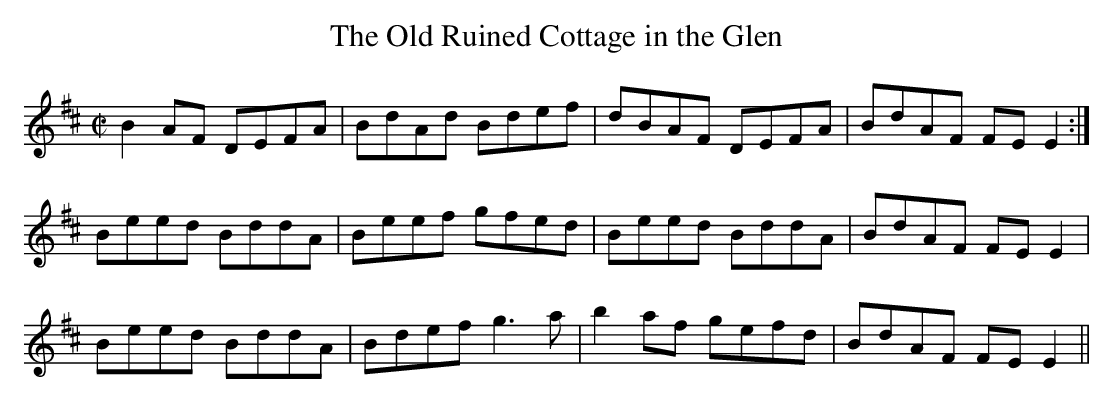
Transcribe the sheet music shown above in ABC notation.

X:1
T:Old Ruined Cottage in the Glen, The
M:C|
K:D
B2AF DEFA|BdAd Bdef|dBAF DEFA|BdAF FEE2:|
Beed BddA|Beef gfed|Beed BddA|BdAF FEE2|
Beed BddA|Bdef g3a|b2af gefd|BdAF FEE2||
